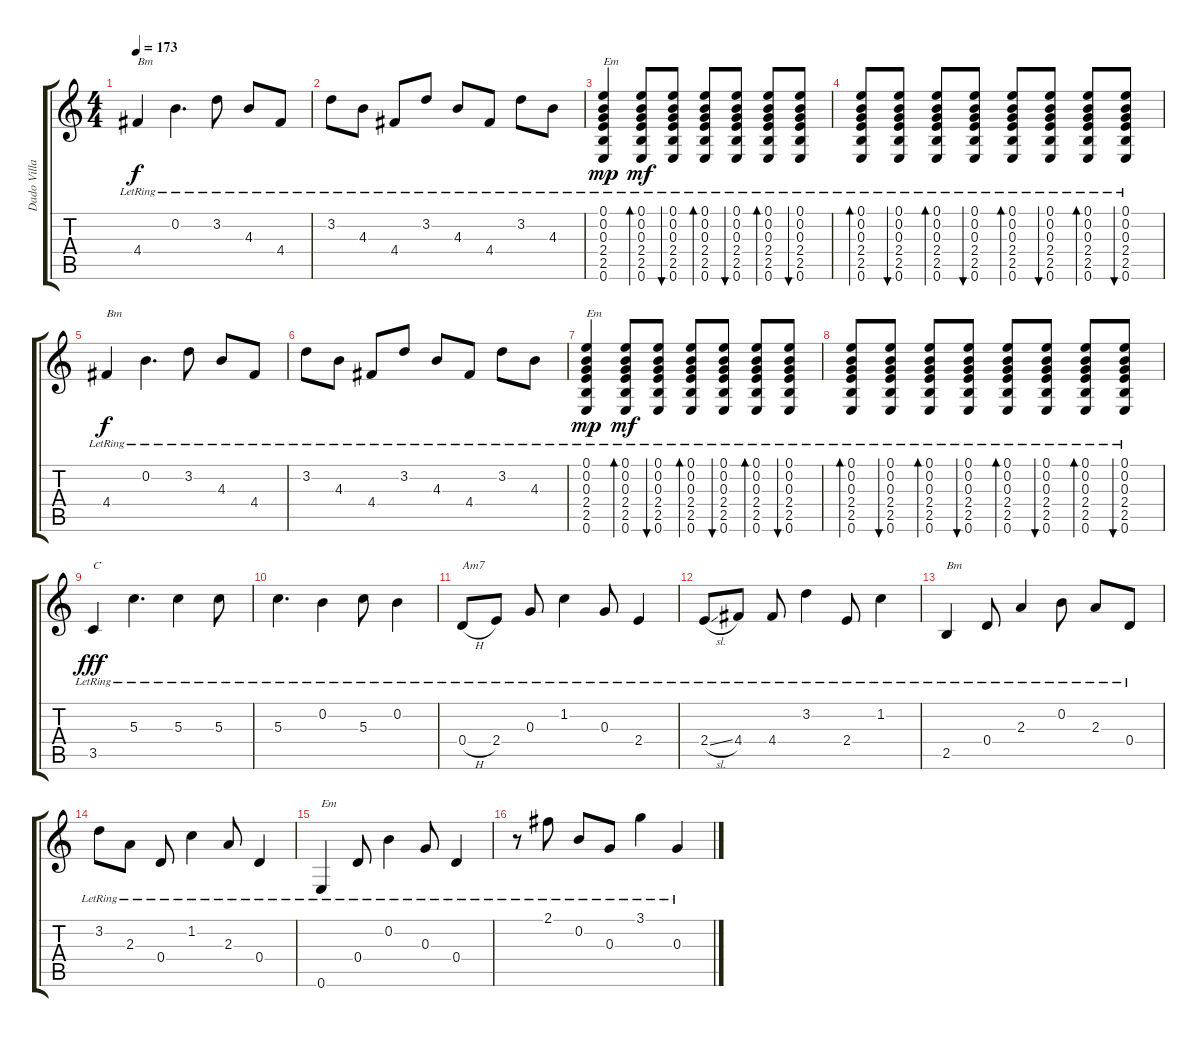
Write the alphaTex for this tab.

\track ("Dado Villa-Lobos (Guitarra)" "Dado Villa") {instrument electricguitarjazz bank 8}
\staff {score tabs}
\tuning (E4 B3 G3 D3 A2 E2) {hide}
\ts (4 4)
\tempo 173
\clef g2
\ks c
4.4{lr}.4{txt "Bm" dy f} 0.2{lr}.4{d} 3.2{lr}.8 4.3{lr}.8 4.4{lr}.8 |
3.2{lr}.8 4.3{lr}.8 4.4{lr}.8 3.2{lr}.8 4.3{lr}.8 4.4{lr}.8 3.2{lr}.8 4.3{lr}.8 |
(0.1{lr} 0.2{lr} 0.3{lr} 2.4{lr} 2.5{lr} 0.6{lr}).4{txt "Em" dy mp} (0.1{lr} 0.2{lr} 0.3{lr} 2.4{lr} 2.5{lr} 0.6{lr}).8{bd 60 dy mf} (0.1{lr} 0.2{lr} 0.3{lr} 2.4{lr} 2.5{lr} 0.6{lr}).8{bu 60} (0.1{lr} 0.2{lr} 0.3{lr} 2.4{lr} 2.5{lr} 0.6{lr}).8{bd 60} (0.1{lr} 0.2{lr} 0.3{lr} 2.4{lr} 2.5{lr} 0.6{lr}).8{bu 60} (0.1{lr} 0.2{lr} 0.3{lr} 2.4{lr} 2.5{lr} 0.6{lr}).8{bd 60} (0.1{lr} 0.2{lr} 0.3{lr} 2.4{lr} 2.5{lr} 0.6{lr}).8{bu 60} |
(0.1{lr} 0.2{lr} 0.3{lr} 2.4{lr} 2.5{lr} 0.6{lr}).8{bd 60} (0.1{lr} 0.2{lr} 0.3{lr} 2.4{lr} 2.5{lr} 0.6{lr}).8{bu 60} (0.1{lr} 0.2{lr} 0.3{lr} 2.4{lr} 2.5{lr} 0.6{lr}).8{bd 60} (0.1{lr} 0.2{lr} 0.3{lr} 2.4{lr} 2.5{lr} 0.6{lr}).8{bu 60} (0.1{lr} 0.2{lr} 0.3{lr} 2.4{lr} 2.5{lr} 0.6{lr}).8{bd 60} (0.1{lr} 0.2{lr} 0.3{lr} 2.4{lr} 2.5{lr} 0.6{lr}).8{bu 60} (0.1{lr} 0.2{lr} 0.3{lr} 2.4{lr} 2.5{lr} 0.6{lr}).8{bd 60} (0.1{lr} 0.2{lr} 0.3{lr} 2.4{lr} 2.5{lr} 0.6{lr}).8{bu 60} |
4.4{lr}.4{txt "Bm" dy f} 0.2{lr}.4{d} 3.2{lr}.8 4.3{lr}.8 4.4{lr}.8 |
3.2{lr}.8 4.3{lr}.8 4.4{lr}.8 3.2{lr}.8 4.3{lr}.8 4.4{lr}.8 3.2{lr}.8 4.3{lr}.8 |
(0.1{lr} 0.2{lr} 0.3{lr} 2.4{lr} 2.5{lr} 0.6{lr}).4{txt "Em" dy mp} (0.1{lr} 0.2{lr} 0.3{lr} 2.4{lr} 2.5{lr} 0.6{lr}).8{bd 60 dy mf} (0.1{lr} 0.2{lr} 0.3{lr} 2.4{lr} 2.5{lr} 0.6{lr}).8{bu 60} (0.1{lr} 0.2{lr} 0.3{lr} 2.4{lr} 2.5{lr} 0.6{lr}).8{bd 60} (0.1{lr} 0.2{lr} 0.3{lr} 2.4{lr} 2.5{lr} 0.6{lr}).8{bu 60} (0.1{lr} 0.2{lr} 0.3{lr} 2.4{lr} 2.5{lr} 0.6{lr}).8{bd 60} (0.1{lr} 0.2{lr} 0.3{lr} 2.4{lr} 2.5{lr} 0.6{lr}).8{bu 60} |
(0.1{lr} 0.2{lr} 0.3{lr} 2.4{lr} 2.5{lr} 0.6{lr}).8{bd 60} (0.1{lr} 0.2{lr} 0.3{lr} 2.4{lr} 2.5{lr} 0.6{lr}).8{bu 60} (0.1{lr} 0.2{lr} 0.3{lr} 2.4{lr} 2.5{lr} 0.6{lr}).8{bd 60} (0.1{lr} 0.2{lr} 0.3{lr} 2.4{lr} 2.5{lr} 0.6{lr}).8{bu 60} (0.1{lr} 0.2{lr} 0.3{lr} 2.4{lr} 2.5{lr} 0.6{lr}).8{bd 60} (0.1{lr} 0.2{lr} 0.3{lr} 2.4{lr} 2.5{lr} 0.6{lr}).8{bu 60} (0.1{lr} 0.2{lr} 0.3{lr} 2.4{lr} 2.5{lr} 0.6{lr}).8{bd 60} (0.1{lr} 0.2{lr} 0.3{lr} 2.4{lr} 2.5{lr} 0.6{lr}).8{bu 60} |
3.5{lr}.4{txt "C" dy fff} 5.3{lr}.4{d} 5.3{lr}.4 5.3{lr}.8 |
5.3{lr}.4{d} 0.2{lr}.4 5.3{lr}.8 0.2{lr}.4 |
0.4{h lr}.8{txt "Am7"} 2.4{lr}.8 0.3{lr}.8 1.2{lr}.4 0.3{lr}.8 2.4{lr}.4 |
2.4{sl lr}.8 4.4{lr}.8 4.4{lr}.8 3.2{lr}.4 2.4{lr}.8 1.2{lr}.4 |
2.5{lr}.4{txt "Bm"} 0.4{lr}.8 2.3{lr}.4 0.2{lr}.8 2.3{lr}.8 0.4{lr}.8 |
3.2{lr}.8 2.3{lr}.8 0.4{lr}.8 1.2{lr}.4 2.3{lr}.8 0.4{lr}.4 |
0.6{lr}.4{txt "Em"} 0.4{lr}.8 0.2{lr}.4 0.3{lr}.8 0.4{lr}.4 |
r.8 2.1{lr}.8 0.2{lr}.8 0.3{lr}.8 3.1{lr}.4 0.3{lr}.4
